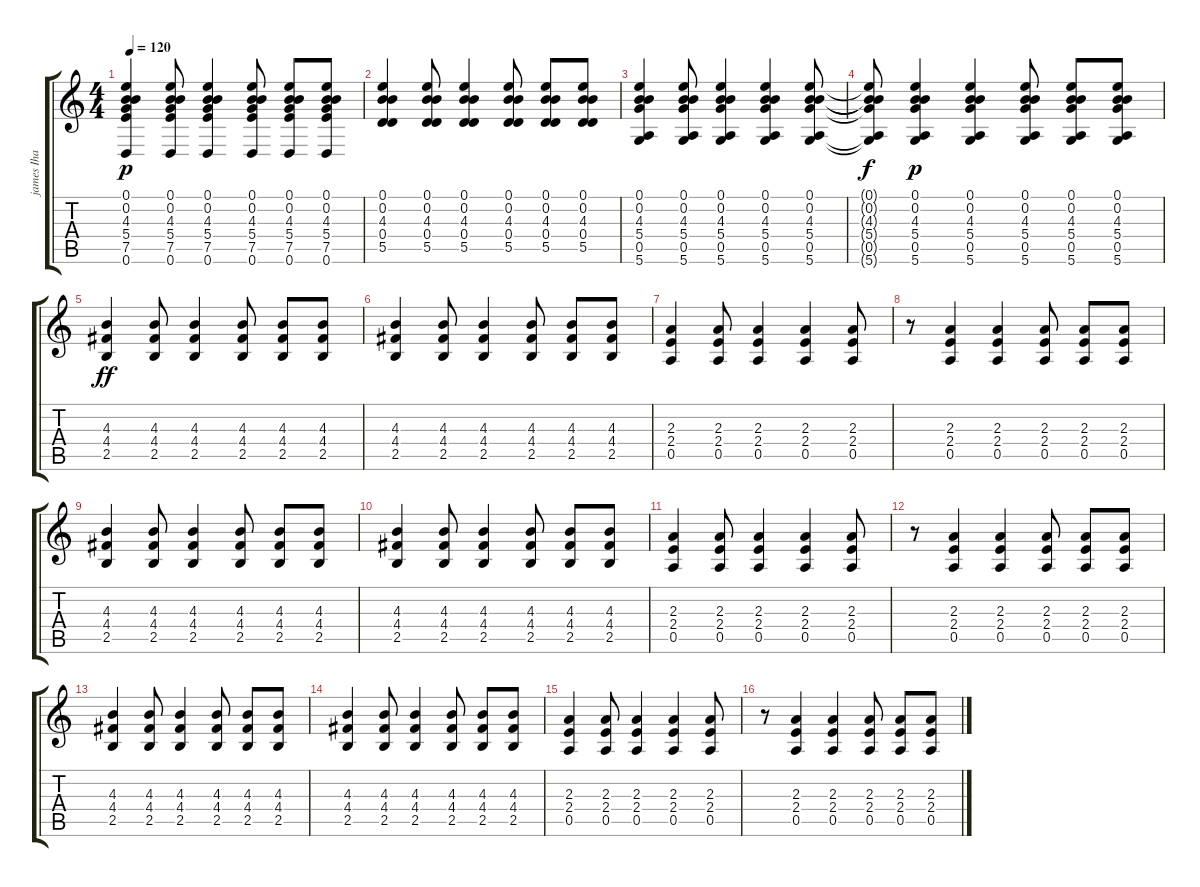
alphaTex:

\track ("james Iha" "james Iha") {instrument electricguitarclean}
\staff {score tabs}
\tuning (E4 B3 G3 D3 A2 D2) {hide}
\ts (4 4)
\tempo 120
\clef g2
\ks c
(0.1 0.2 4.3 5.4 7.5 0.6).4{dy p} (0.1 0.2 4.3 5.4 7.5 0.6).8 (0.1 0.2 4.3 5.4 7.5 0.6).4 (0.1 0.2 4.3 5.4 7.5 0.6).8 (0.1 0.2 4.3 5.4 7.5 0.6).8 (0.1 0.2 4.3 5.4 7.5 0.6).8 |
(0.1 0.2 4.3 0.4 5.5).4 (0.1 0.2 4.3 0.4 5.5).8 (0.1 0.2 4.3 0.4 5.5).4 (0.1 0.2 4.3 0.4 5.5).8 (0.1 0.2 4.3 0.4 5.5).8 (0.1 0.2 4.3 0.4 5.5).8 |
(0.1 0.2 4.3 5.4 0.5 5.6).4 (0.1 0.2 4.3 5.4 0.5 5.6).8 (0.1 0.2 4.3 5.4 0.5 5.6).4 (0.1 0.2 4.3 5.4 0.5 5.6).4 (0.1 0.2 4.3 5.4 0.5 5.6).8 |
(0.1{t} 0.2{t} 4.3{t} 5.4{t} 0.5{t} 5.6{t}).8{dy f} (0.1 0.2 4.3 5.4 0.5 5.6).4{dy p} (0.1 0.2 4.3 5.4 0.5 5.6).4 (0.1 0.2 4.3 5.4 0.5 5.6).8 (0.1 0.2 4.3 5.4 0.5 5.6).8 (0.1 0.2 4.3 5.4 0.5 5.6).8 |
(4.3 4.4 2.5).4{dy ff volume 14 instrument distortionguitar} (4.3 4.4 2.5).8 (4.3 4.4 2.5).4 (4.3 4.4 2.5).8 (4.3 4.4 2.5).8 (4.3 4.4 2.5).8 |
(4.3 4.4 2.5).4 (4.3 4.4 2.5).8 (4.3 4.4 2.5).4 (4.3 4.4 2.5).8 (4.3 4.4 2.5).8 (4.3 4.4 2.5).8 |
(2.3 2.4 0.5).4 (2.3 2.4 0.5).8 (2.3 2.4 0.5).4 (2.3 2.4 0.5).4 (2.3 2.4 0.5).8 |
r.8 (2.3 2.4 0.5).4 (2.3 2.4 0.5).4 (2.3 2.4 0.5).8 (2.3 2.4 0.5).8 (2.3 2.4 0.5).8 |
(4.3 4.4 2.5).4 (4.3 4.4 2.5).8 (4.3 4.4 2.5).4 (4.3 4.4 2.5).8 (4.3 4.4 2.5).8 (4.3 4.4 2.5).8 |
(4.3 4.4 2.5).4 (4.3 4.4 2.5).8 (4.3 4.4 2.5).4 (4.3 4.4 2.5).8 (4.3 4.4 2.5).8 (4.3 4.4 2.5).8 |
(2.3 2.4 0.5).4 (2.3 2.4 0.5).8 (2.3 2.4 0.5).4 (2.3 2.4 0.5).4 (2.3 2.4 0.5).8 |
r.8 (2.3 2.4 0.5).4 (2.3 2.4 0.5).4 (2.3 2.4 0.5).8 (2.3 2.4 0.5).8 (2.3 2.4 0.5).8 |
(4.3 4.4 2.5).4 (4.3 4.4 2.5).8 (4.3 4.4 2.5).4 (4.3 4.4 2.5).8 (4.3 4.4 2.5).8 (4.3 4.4 2.5).8 |
(4.3 4.4 2.5).4 (4.3 4.4 2.5).8 (4.3 4.4 2.5).4 (4.3 4.4 2.5).8 (4.3 4.4 2.5).8 (4.3 4.4 2.5).8 |
(2.3 2.4 0.5).4 (2.3 2.4 0.5).8 (2.3 2.4 0.5).4 (2.3 2.4 0.5).4 (2.3 2.4 0.5).8 |
r.8 (2.3 2.4 0.5).4 (2.3 2.4 0.5).4 (2.3 2.4 0.5).8 (2.3 2.4 0.5).8 (2.3 2.4 0.5).8
